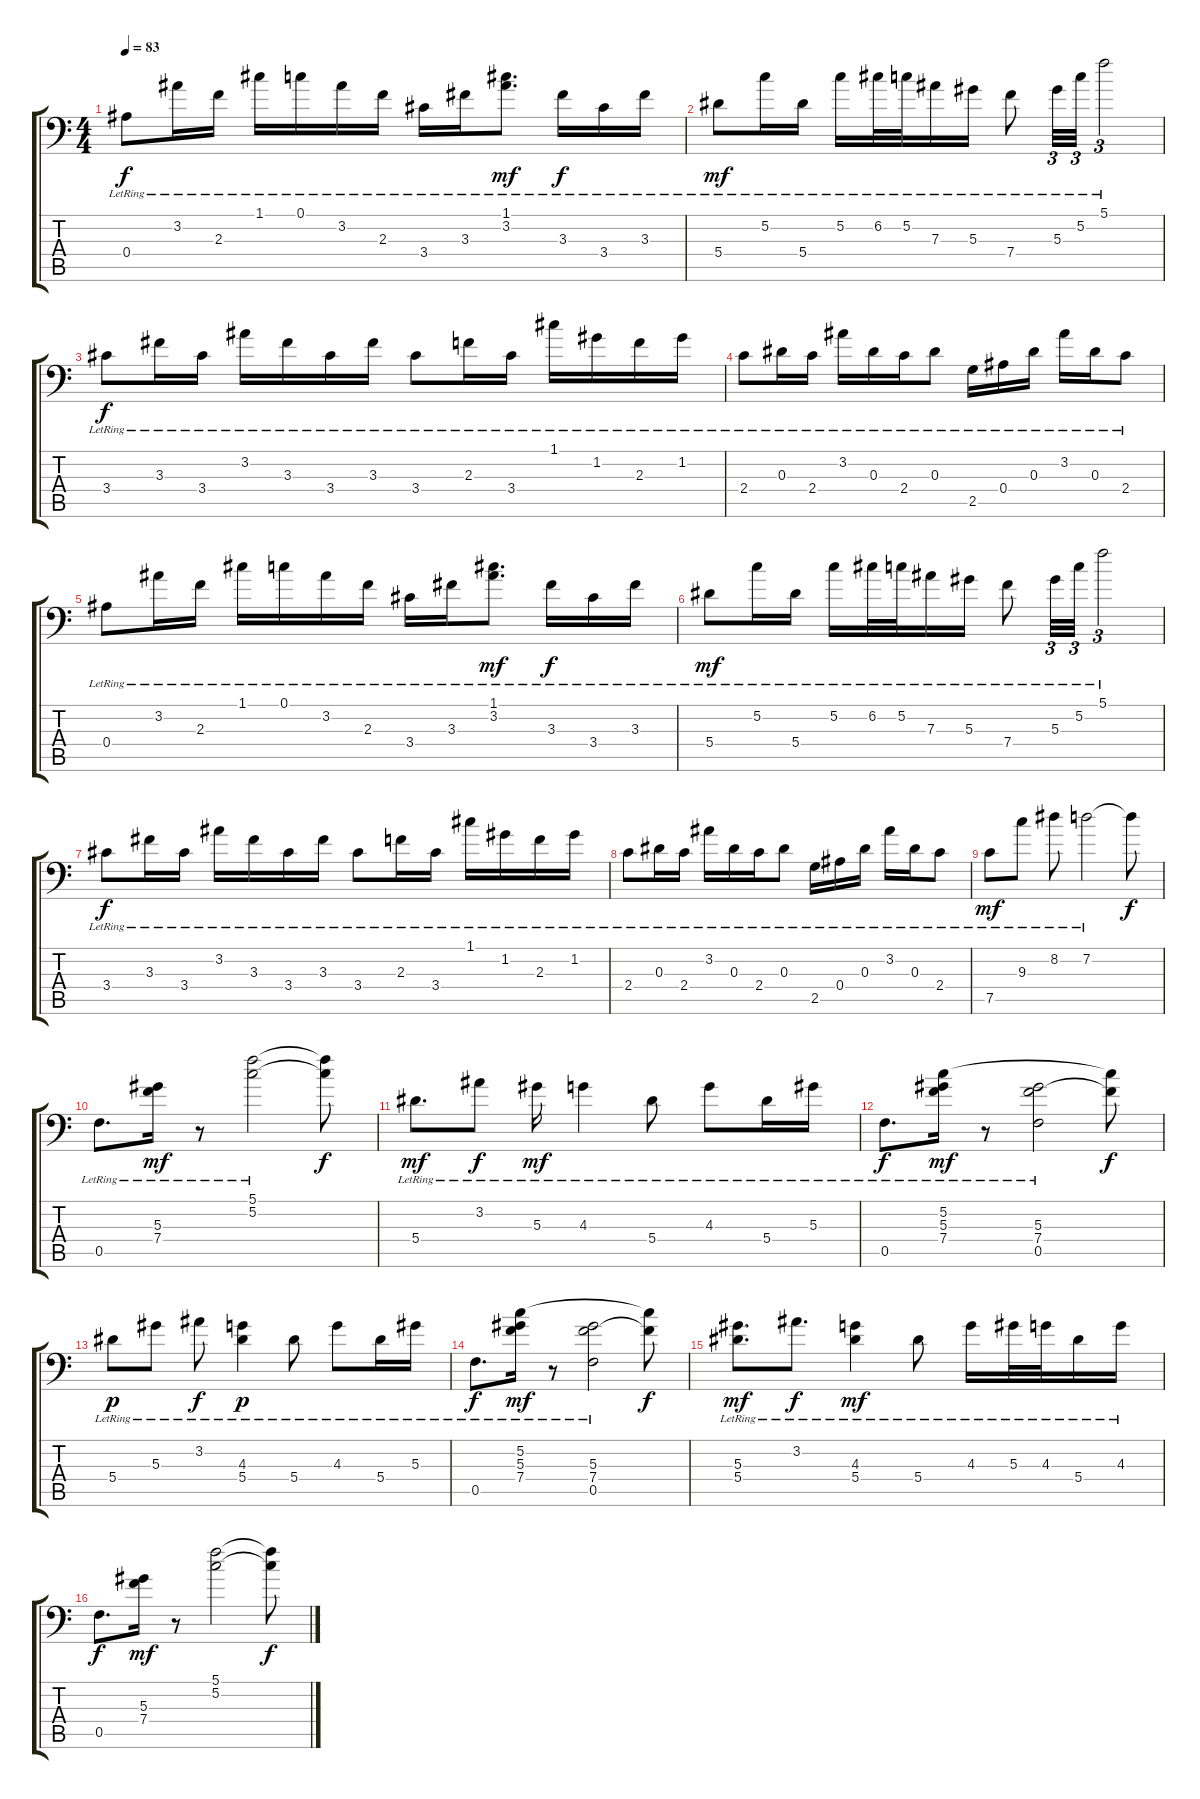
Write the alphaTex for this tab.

\track "" {instrument acousticguitarsteel}
\staff {score tabs}
\tuning (C4 G3 Eb3 Bb2 F2 Bb1) {hide}
\ts (4 4)
\tempo 83
\clef f4
\ks c
0.4{lr}.8{dy f} 3.2{lr}.16 2.3{lr}.16 1.1{lr}.16 0.1{lr}.16 3.2{lr}.16 2.3{lr}.16 3.4{lr}.16 3.3{lr}.16 (1.1{lr} 3.2{lr}).8{d dy mf} 3.3{lr}.16{dy f} 3.4{lr}.16 3.3{lr}.16 |
5.4{lr}.8{dy mf} 5.2{lr}.16 5.4{lr}.16 5.2{lr}.16 6.2{lr}.32 5.2{lr}.32 7.3{lr}.16 5.3{lr}.16 7.4{lr}.8 5.3{lr}.32{tu (3 2)} 5.2{lr}.32{tu (3 2)} 5.1{lr}.2{tu (3 2)} |
3.4{lr}.8{dy f} 3.3{lr}.16 3.4{lr}.16 3.2{lr}.16 3.3{lr}.16 3.4{lr}.16 3.3{lr}.16 3.4{lr}.8 2.3{lr}.16 3.4{lr}.16 1.1{lr}.16 1.2{lr}.16 2.3{lr}.16 1.2{lr}.16 |
2.4{lr}.8 0.3{lr}.16 2.4{lr}.16 3.2{lr}.16 0.3{lr}.16 2.4{lr}.16 0.3{lr}.8 2.5{lr}.16 0.4{lr}.16 0.3{lr}.16 3.2{lr}.16 0.3{lr}.16 2.4{lr}.8 |
0.4{lr}.8 3.2{lr}.16 2.3{lr}.16 1.1{lr}.16 0.1{lr}.16 3.2{lr}.16 2.3{lr}.16 3.4{lr}.16 3.3{lr}.16 (1.1{lr} 3.2{lr}).8{d dy mf} 3.3{lr}.16{dy f} 3.4{lr}.16 3.3{lr}.16 |
5.4{lr}.8{dy mf} 5.2{lr}.16 5.4{lr}.16 5.2{lr}.16 6.2{lr}.32 5.2{lr}.32 7.3{lr}.16 5.3{lr}.16 7.4{lr}.8 5.3{lr}.32{tu (3 2)} 5.2{lr}.32{tu (3 2)} 5.1{lr}.2{tu (3 2)} |
3.4{lr}.8{dy f} 3.3{lr}.16 3.4{lr}.16 3.2{lr}.16 3.3{lr}.16 3.4{lr}.16 3.3{lr}.16 3.4{lr}.8 2.3{lr}.16 3.4{lr}.16 1.1{lr}.16 1.2{lr}.16 2.3{lr}.16 1.2{lr}.16 |
2.4{lr}.8 0.3{lr}.16 2.4{lr}.16 3.2{lr}.16 0.3{lr}.16 2.4{lr}.16 0.3{lr}.8 2.5{lr}.16 0.4{lr}.16 0.3{lr}.16 3.2{lr}.16 0.3{lr}.16 2.4{lr}.8 |
7.5{lr}.8{dy mf} 9.3{lr}.8 8.2{lr}.8 7.2{lr}.2 7.2{t}.8{dy f} |
0.5{lr}.8{d} (5.3{lr} 7.4{lr}).16{dy mf} r.8 (5.1{lr} 5.2{lr}).2 (5.1{t} 5.2{t}).8{dy f} |
5.4{lr}.8{d dy mf} 3.2{lr}.8{dy f} 5.3{lr}.16{dy mf} 4.3{lr}.4 5.4{lr}.8 4.3{lr}.8 5.4{lr}.16 5.3{lr}.16 |
0.5{lr}.8{d dy f} (5.2{lr} 5.3{lr} 7.4{lr}).16{dy mf} r.8 (5.3{lr} 7.4{lr} 0.5{lr}).2 (5.2{t} 7.4{t}).8{dy f} |
5.4{lr}.8{dy p} 5.3{lr}.8 3.2{lr}.8{dy f} (4.3{lr} 5.4{lr}).4{dy p} 5.4{lr}.8 4.3{lr}.8 5.4{lr}.16 5.3{lr}.16 |
0.5{lr}.8{d dy f} (5.2{lr} 5.3{lr} 7.4{lr}).16{dy mf} r.8 (5.3{lr} 7.4{lr} 0.5{lr}).2 (5.2{t} 7.4{t}).8{dy f} |
(5.3{lr} 5.4{lr}).8{d dy mf} 3.2{lr}.8{d dy f} (4.3{lr} 5.4{lr}).4{dy mf} 5.4{lr}.8 4.3{lr}.16 5.3{lr}.32 4.3{lr}.32 5.4{lr}.16 4.3{lr}.16 |
0.5.8{d dy f} (5.3 7.4).16{dy mf} r.8 (5.1 5.2).2 (5.1{t} 5.2{t}).8{dy f}
